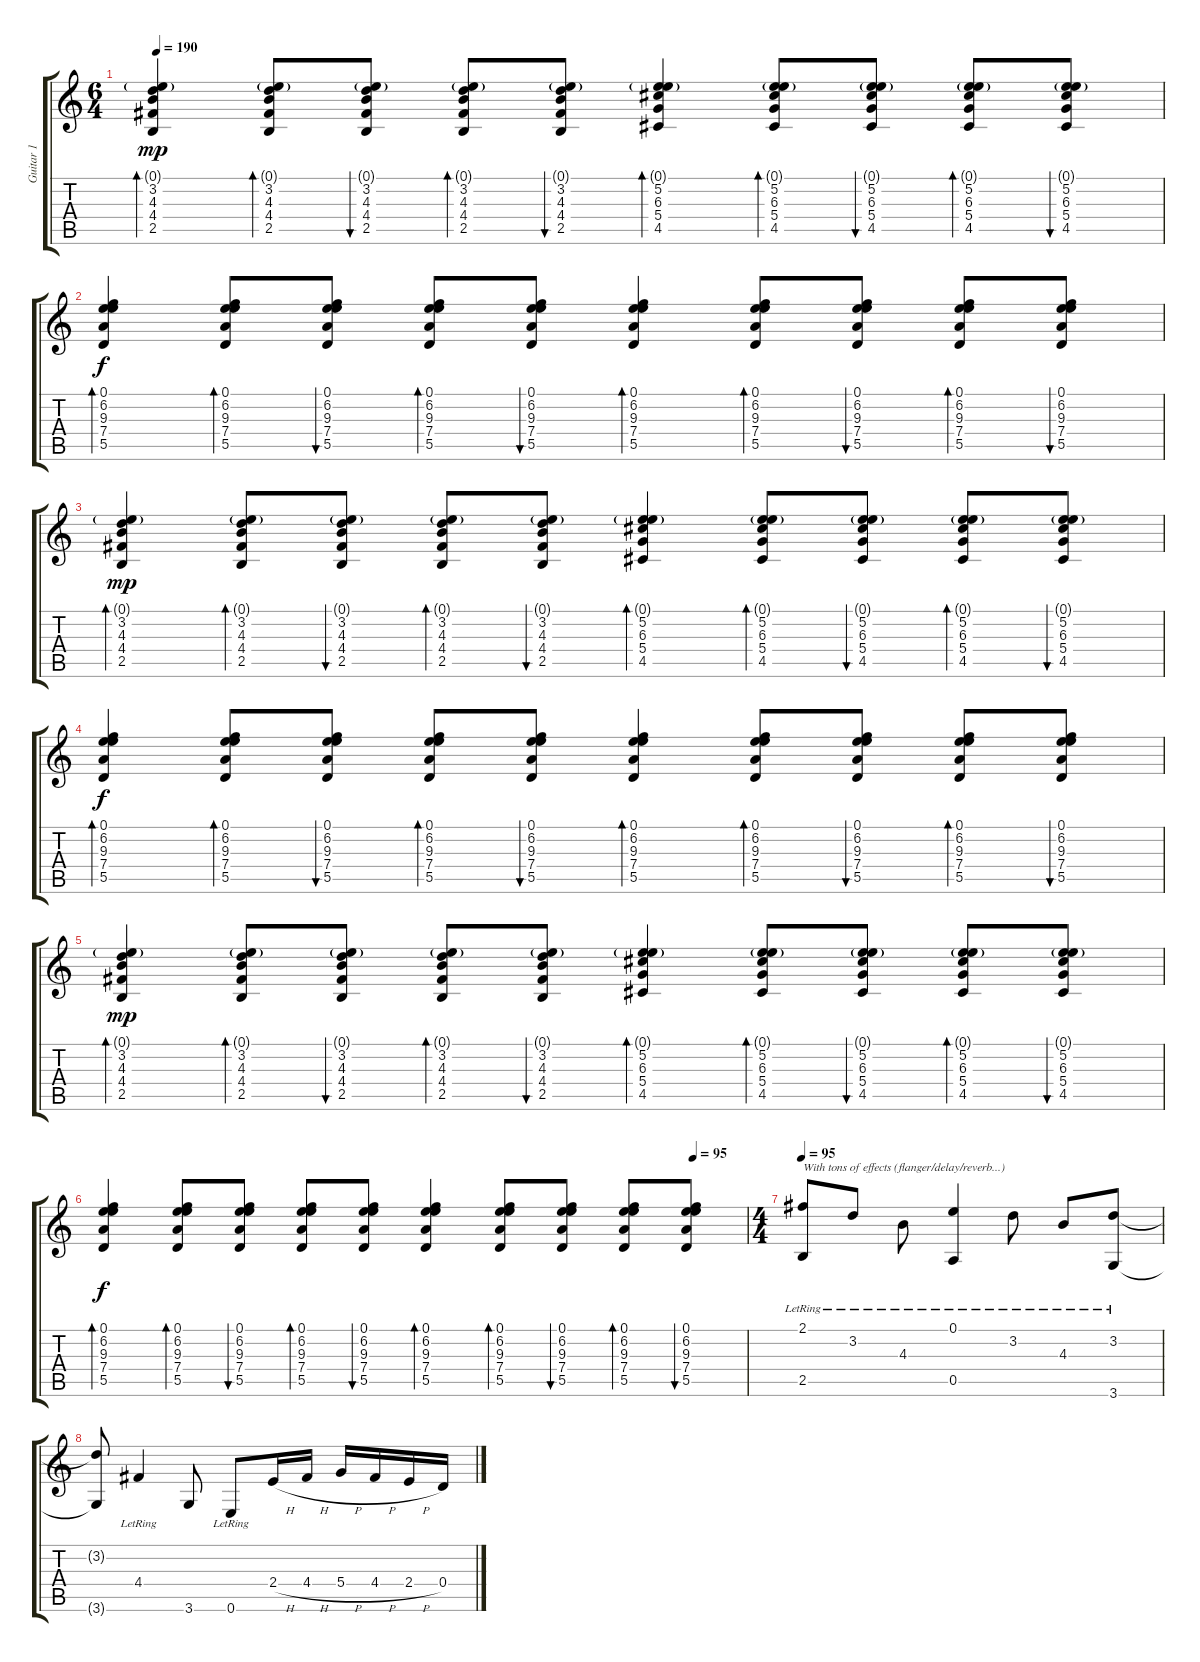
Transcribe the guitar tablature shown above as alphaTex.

\track ("Guitar 1" "Guitar 1") {instrument distortionguitar}
\staff {score tabs}
\tuning (E4 B3 G3 D3 A2 E2) {hide}
\ts (6 4)
\tempo 190
\clef g2
\ks c
(0.1{g} 3.2 4.3 4.4 2.5).4{bd 240 dy mp} (0.1{g} 3.2 4.3 4.4 2.5).8{bd 120} (0.1{g} 3.2 4.3 4.4 2.5).8{bu 120} (0.1{g} 3.2 4.3 4.4 2.5).8{bd 120} (0.1{g} 3.2 4.3 4.4 2.5).8{bu 120} (0.1{g} 5.2 6.3 5.4 4.5).4{bd 120} (0.1{g} 5.2 6.3 5.4 4.5).8{bd 120} (0.1{g} 5.2 6.3 5.4 4.5).8{bu 120} (0.1{g} 5.2 6.3 5.4 4.5).8{bd 120} (0.1{g} 5.2 6.3 5.4 4.5).8{bu 120} |
(0.1 6.2 9.3 7.4 5.5).4{bd 120 dy f} (0.1 6.2 9.3 7.4 5.5).8{bd 120} (0.1 6.2 9.3 7.4 5.5).8{bu 120} (0.1 6.2 9.3 7.4 5.5).8{bd 120} (0.1 6.2 9.3 7.4 5.5).8{bu 120} (0.1 6.2 9.3 7.4 5.5).4{bd 120} (0.1 6.2 9.3 7.4 5.5).8{bd 120} (0.1 6.2 9.3 7.4 5.5).8{bu 120} (0.1 6.2 9.3 7.4 5.5).8{bd 120} (0.1 6.2 9.3 7.4 5.5).8{bu 120} |
(0.1{g} 3.2 4.3 4.4 2.5).4{bd 240 dy mp} (0.1{g} 3.2 4.3 4.4 2.5).8{bd 120} (0.1{g} 3.2 4.3 4.4 2.5).8{bu 120} (0.1{g} 3.2 4.3 4.4 2.5).8{bd 120} (0.1{g} 3.2 4.3 4.4 2.5).8{bu 120} (0.1{g} 5.2 6.3 5.4 4.5).4{bd 120} (0.1{g} 5.2 6.3 5.4 4.5).8{bd 120} (0.1{g} 5.2 6.3 5.4 4.5).8{bu 120} (0.1{g} 5.2 6.3 5.4 4.5).8{bd 120} (0.1{g} 5.2 6.3 5.4 4.5).8{bu 120} |
(0.1 6.2 9.3 7.4 5.5).4{bd 120 dy f} (0.1 6.2 9.3 7.4 5.5).8{bd 120} (0.1 6.2 9.3 7.4 5.5).8{bu 120} (0.1 6.2 9.3 7.4 5.5).8{bd 120} (0.1 6.2 9.3 7.4 5.5).8{bu 120} (0.1 6.2 9.3 7.4 5.5).4{bd 120} (0.1 6.2 9.3 7.4 5.5).8{bd 120} (0.1 6.2 9.3 7.4 5.5).8{bu 120} (0.1 6.2 9.3 7.4 5.5).8{bd 120} (0.1 6.2 9.3 7.4 5.5).8{bu 120} |
(0.1{g} 3.2 4.3 4.4 2.5).4{bd 240 dy mp} (0.1{g} 3.2 4.3 4.4 2.5).8{bd 120} (0.1{g} 3.2 4.3 4.4 2.5).8{bu 120} (0.1{g} 3.2 4.3 4.4 2.5).8{bd 120} (0.1{g} 3.2 4.3 4.4 2.5).8{bu 120} (0.1{g} 5.2 6.3 5.4 4.5).4{bd 120} (0.1{g} 5.2 6.3 5.4 4.5).8{bd 120} (0.1{g} 5.2 6.3 5.4 4.5).8{bu 120} (0.1{g} 5.2 6.3 5.4 4.5).8{bd 120} (0.1{g} 5.2 6.3 5.4 4.5).8{bu 120} |
\tempo (95 0.9166666666666666)
(0.1 6.2 9.3 7.4 5.5).4{bd 120 dy f} (0.1 6.2 9.3 7.4 5.5).8{bd 120} (0.1 6.2 9.3 7.4 5.5).8{bu 120} (0.1 6.2 9.3 7.4 5.5).8{bd 120} (0.1 6.2 9.3 7.4 5.5).8{bu 120} (0.1 6.2 9.3 7.4 5.5).4{bd 120} (0.1 6.2 9.3 7.4 5.5).8{bd 120} (0.1 6.2 9.3 7.4 5.5).8{bu 120} (0.1 6.2 9.3 7.4 5.5).8{bd 120} (0.1 6.2 9.3 7.4 5.5).8{bu 120} |
\ts (4 4)
\tempo 95
(2.1{lr} 2.5{lr}).8{txt "With tons of effects (flanger/delay/reverb...)" volume 8 balance 8 instrument electricguitarjazz} 3.2{lr}.8 4.3{lr}.8 (0.1{lr} 0.5{lr}).4 3.2{lr}.8 4.3{lr}.8 (3.2{lr} 3.6{lr}).8 |
(3.2{t} 3.6{t}).8 4.4{lr}.4 3.6.8 0.6{lr}.8 2.4{h}.16 4.4{h}.16 5.4{h}.16 4.4{h}.16 2.4{h}.16 0.4.16
